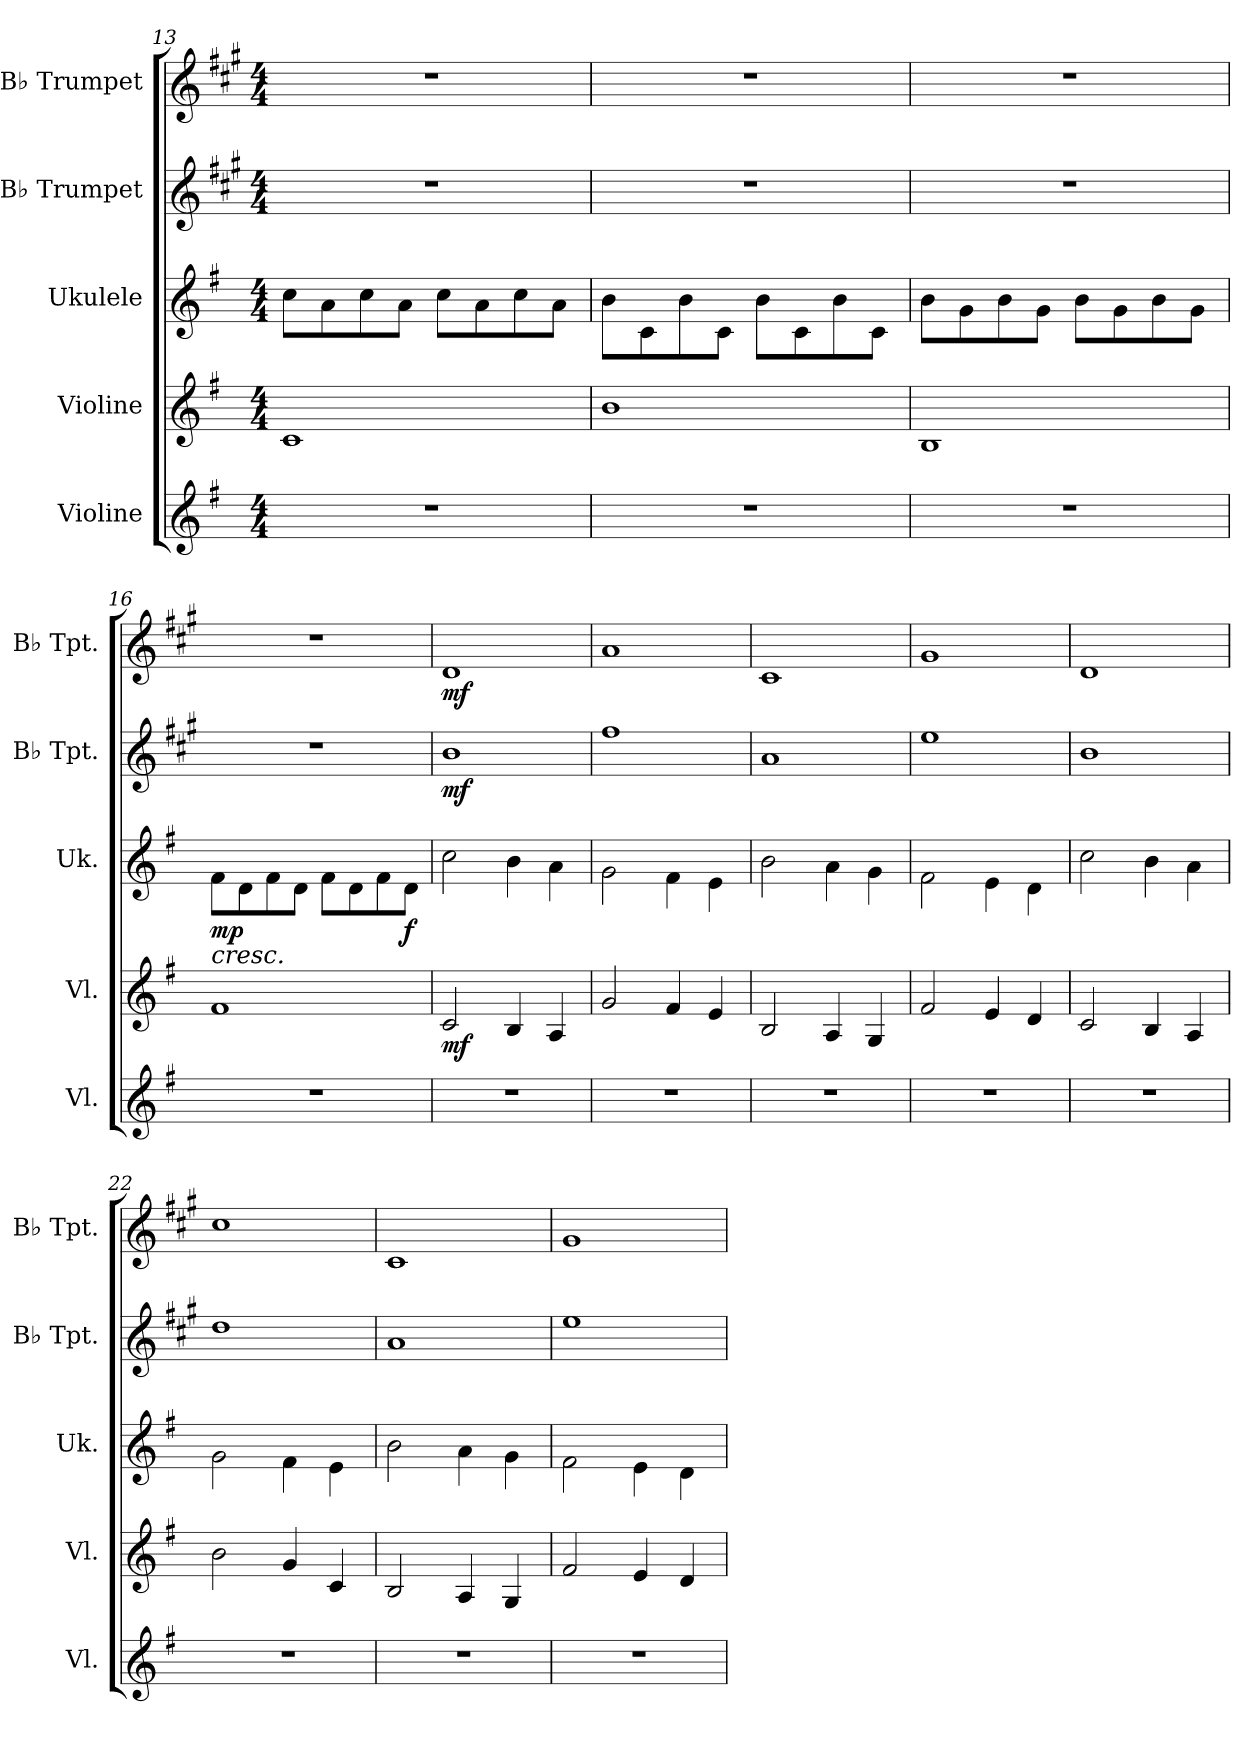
**kern	**kern	**dynam	**kern	**dynam	**kern	**dynam	**kern	**dynam
*part5	*part4	*part4	*part3	*part3	*part2	*part2	*part1	*part1
*staff5	*staff4	*staff4	*staff3	*staff3	*staff2	*staff2	*staff1	*staff1
*I"Violine	*I"Violine	*	*I"Ukulele	*	*I"B♭ Trumpet	*	*I"B♭ Trumpet	*
*I'Vl.	*I'Vl.	*	*I'Uk.	*	*I'B♭ Tpt.	*	*I'B♭ Tpt.	*
!!LO:PB:g=z
*clefG2	*clefG2	*	*	*	*clefG2	*	*clefG2	*
*	*	*	*	*	*ITrd1c2	*	*ITrd1c2	*
*k[f#]	*k[f#]	*	*k[f#]	*	*k[f#]	*	*k[f#]	*
*M4/4	*M4/4	*	*M4/4	*	*M4/4	*	*M4/4	*
=13	=13	=13	=13	=13	=13	=13	=13	=13
1r	1c	.	8cc\L	.	1r	.	1r	.
.	.	.	8a\	.	.	.	.	.
.	.	.	8cc\	.	.	.	.	.
.	.	.	8a\J	.	.	.	.	.
.	.	.	8cc\L	.	.	.	.	.
.	.	.	8a\	.	.	.	.	.
.	.	.	8cc\	.	.	.	.	.
.	.	.	8a\J	.	.	.	.	.
=14	=14	=14	=14	=14	=14	=14	=14	=14
1r	1b	.	8b\L	.	1r	.	1r	.
.	.	.	8c\	.	.	.	.	.
.	.	.	8b\	.	.	.	.	.
.	.	.	8c\J	.	.	.	.	.
.	.	.	8b\L	.	.	.	.	.
.	.	.	8c\	.	.	.	.	.
.	.	.	8b\	.	.	.	.	.
.	.	.	8c\J	.	.	.	.	.
=15	=15	=15	=15	=15	=15	=15	=15	=15
1r	1B	.	8b\L	.	1r	.	1r	.
.	.	.	8g\	.	.	.	.	.
.	.	.	8b\	.	.	.	.	.
.	.	.	8g\J	.	.	.	.	.
.	.	.	8b\L	.	.	.	.	.
.	.	.	8g\	.	.	.	.	.
.	.	.	8b\	.	.	.	.	.
.	.	.	8g\J	.	.	.	.	.
=16	=16	=16	=16	=16	=16	=16	=16	=16
!	!	!	!	!LO:HP:b	!	!	!	!
!	!	!	!	!LO:DY:n=1:b	!	!	!	!
1r	1f#	.	8f#\L	< mp	1r	.	1r	.
.	.	.	8d\	.	.	.	.	.
.	.	.	8f#\	.	.	.	.	.
.	.	.	8d\J	.	.	.	.	.
.	.	.	8f#\L	.	.	.	.	.
.	.	.	8d\	.	.	.	.	.
.	.	.	8f#\	.	.	.	.	.
!	!	!	!	!LO:DY:n=2:b	!	!	!	!
.	.	.	8d\J	f	.	.	.	.
.	.	.	.	[	.	.	.	.
!!LO:LB:g=z
=17	=17	=17	=17	=17	=17	=17	=17	=17
!	!	!LO:DY:b	!	!	!	!LO:DY:b	!	!LO:DY:b
1r	2c/	mf	2cc\	.	1a	mf	1c	mf
.	4B/	.	4b\	.	.	.	.	.
.	4A/	.	4a\	.	.	.	.	.
=18	=18	=18	=18	=18	=18	=18	=18	=18
1r	2g/	.	2g\	.	1ee	.	1g	.
.	4f#/	.	4f#\	.	.	.	.	.
.	4e/	.	4e\	.	.	.	.	.
=19	=19	=19	=19	=19	=19	=19	=19	=19
1r	2B/	.	2b\	.	1g	.	1B	.
.	4A/	.	4a\	.	.	.	.	.
.	4G/	.	4g\	.	.	.	.	.
=20	=20	=20	=20	=20	=20	=20	=20	=20
1r	2f#/	.	2f#\	.	1dd	.	1f#	.
.	4e/	.	4e\	.	.	.	.	.
.	4d/	.	4d\	.	.	.	.	.
=21	=21	=21	=21	=21	=21	=21	=21	=21
1r	2c/	.	2cc\	.	1a	.	1c	.
.	4B/	.	4b\	.	.	.	.	.
.	4A/	.	4a\	.	.	.	.	.
=22	=22	=22	=22	=22	=22	=22	=22	=22
1r	2b\	.	2g\	.	1cc	.	1b	.
.	4g/	.	4f#\	.	.	.	.	.
.	4c/	.	4e\	.	.	.	.	.
=23	=23	=23	=23	=23	=23	=23	=23	=23
1r	2B/	.	2b\	.	1g	.	1B	.
.	4A/	.	4a\	.	.	.	.	.
.	4G/	.	4g\	.	.	.	.	.
=24	=24	=24	=24	=24	=24	=24	=24	=24
1r	2f#/	.	2f#\	.	1dd	.	1f#	.
.	4e/	.	4e\	.	.	.	.	.
.	4d/	.	4d\	.	.	.	.	.
=	=	=	=	=	=	=	=	=
*-	*-	*-	*-	*-	*-	*-	*-	*-
